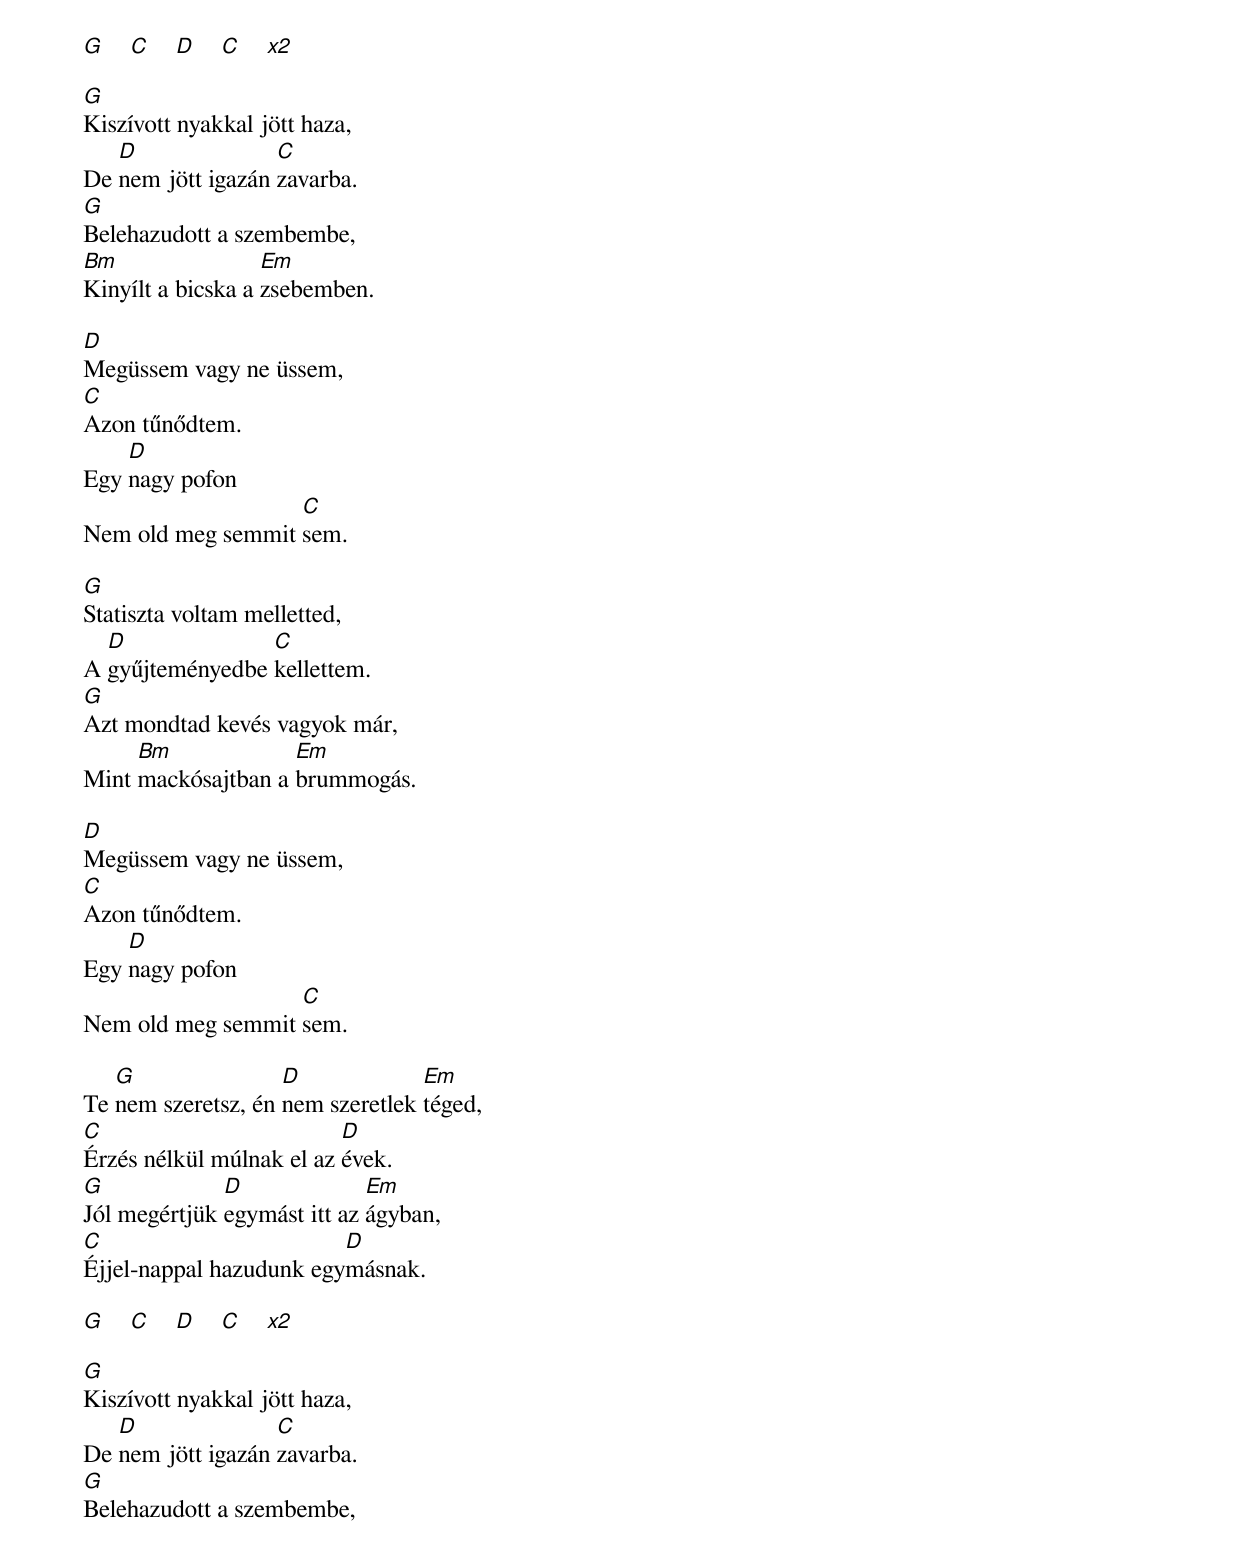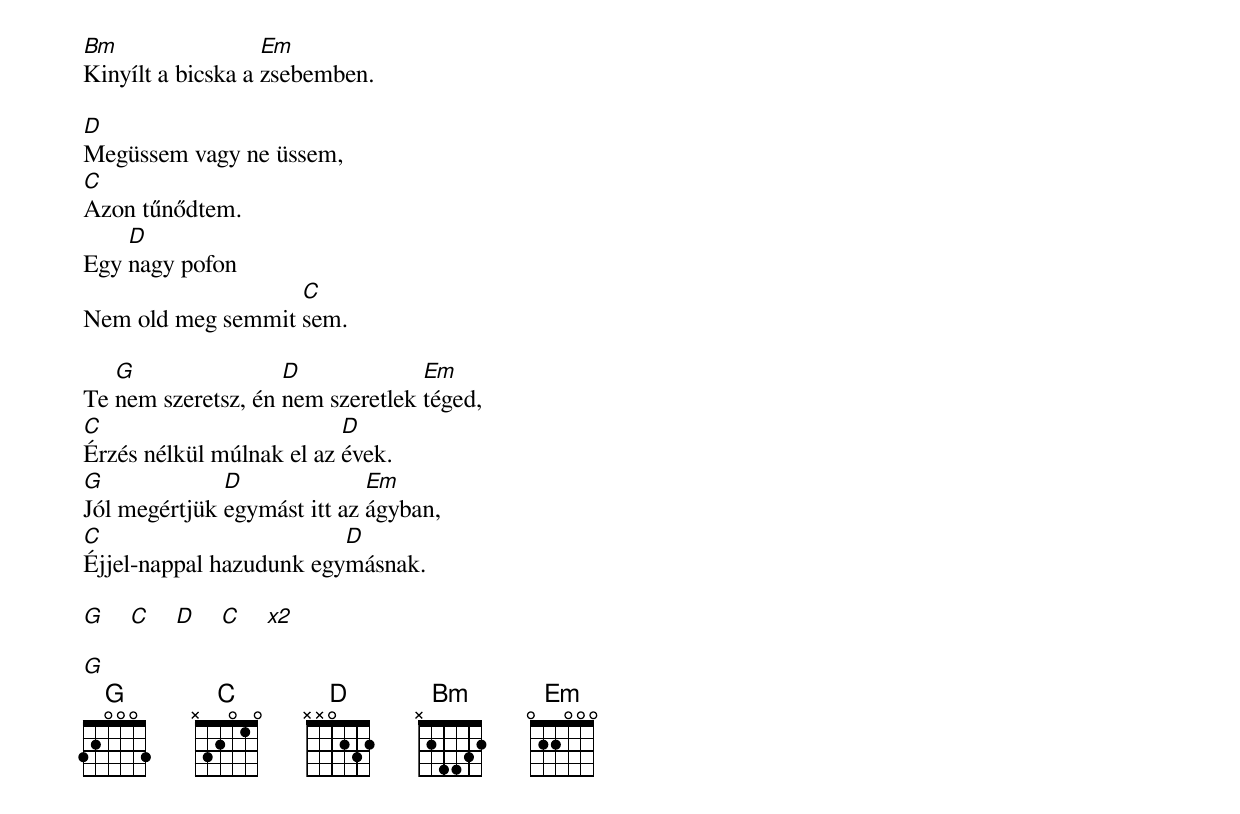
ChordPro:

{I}
[G]    [C]    [D]    [C]    [x2]

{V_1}
[G]Kiszívott nyakkal jött haza,
De [D]nem jött igazán [C]zavarba.
[G]Belehazudott a szembembe,
[Bm]Kinyílt a bicska a [Em]zsebemben.

{C}
[D]Megüssem vagy ne üssem,
[C]Azon tűnődtem.
Egy [D]nagy pofon
Nem old meg semmit [C]sem.

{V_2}
[G]Statiszta voltam melletted,
A [D]gyűjteményedbe [C]kellettem.
[G]Azt mondtad kevés vagyok már,
Mint [Bm]mackósajtban a [Em]brummogás.

{C}
[D]Megüssem vagy ne üssem,
[C]Azon tűnődtem.
Egy [D]nagy pofon
Nem old meg semmit [C]sem.

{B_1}
Te [G]nem szeretsz, én [D]nem szeretlek [Em]téged,
[C]Érzés nélkül múlnak el az [D]évek.
[G]Jól megértjük [D]egymást itt az [Em]ágyban,
[C]Éjjel-nappal hazudunk egy[D]másnak.

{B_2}
[G]    [C]    [D]    [C]    [x2]

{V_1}
[G]Kiszívott nyakkal jött haza,
De [D]nem jött igazán [C]zavarba.
[G]Belehazudott a szembembe,
[Bm]Kinyílt a bicska a [Em]zsebemben.

{C}
[D]Megüssem vagy ne üssem,
[C]Azon tűnődtem.
Egy [D]nagy pofon
Nem old meg semmit [C]sem.

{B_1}
Te [G]nem szeretsz, én [D]nem szeretlek [Em]téged,
[C]Érzés nélkül múlnak el az [D]évek.
[G]Jól megértjük [D]egymást itt az [Em]ágyban,
[C]Éjjel-nappal hazudunk egy[D]másnak.

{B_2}
[G]    [C]    [D]    [C]    [x2]

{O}
[G]
